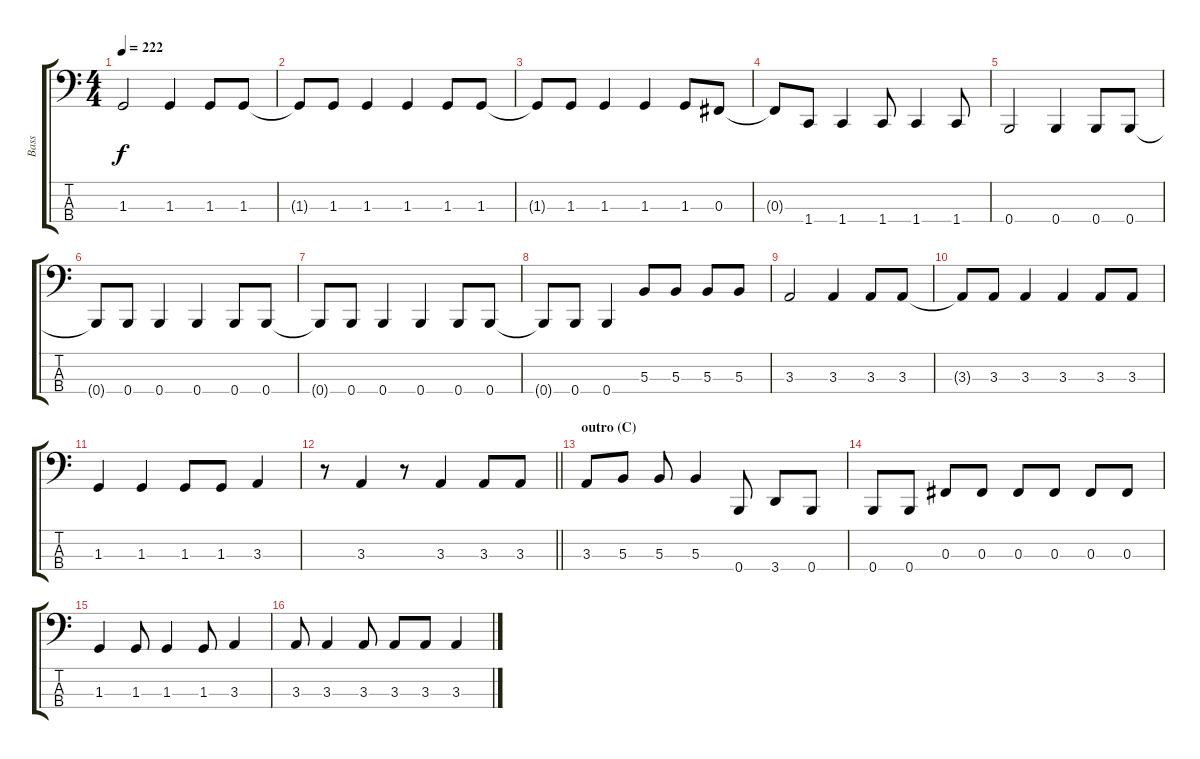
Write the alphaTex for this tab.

\track ("Bass" "Bass") {instrument electricbasspick}
\staff {score tabs}
\tuning (E2 B1 Gb1 B0) {hide}
\ts (4 4)
\tempo 222
\clef f4
\ks c
1.3.2{dy f} 1.3.4 1.3.8 1.3.8 |
1.3{t}.8 1.3.8 1.3.4 1.3.4 1.3.8 1.3.8 |
1.3{t}.8 1.3.8 1.3.4 1.3.4 1.3.8 0.3.8 |
0.3{t}.8 1.4.8 1.4.4 1.4.8 1.4.4 1.4.8 |
0.4.2 0.4.4 0.4.8 0.4.8 |
0.4{t}.8 0.4.8 0.4.4 0.4.4 0.4.8 0.4.8 |
0.4{t}.8 0.4.8 0.4.4 0.4.4 0.4.8 0.4.8 |
0.4{t}.8 0.4.8 0.4.4 5.3.8 5.3.8 5.3.8 5.3.8 |
3.3.2 3.3.4 3.3.8 3.3.8 |
3.3{t}.8 3.3.8 3.3.4 3.3.4 3.3.8 3.3.8 |
1.3.4 1.3.4 1.3.8 1.3.8 3.3.4 |
\barLineRight lightlight
r.8 3.3.4 r.8 3.3.4 3.3.8 3.3.8 |
\section ("" "outro (C)")
3.3.8 5.3.8 5.3.8 5.3.4 0.4.8 3.4.8 0.4.8 |
0.4.8 0.4.8 0.3.8 0.3.8 0.3.8 0.3.8 0.3.8 0.3.8 |
1.3.4 1.3.8 1.3.4 1.3.8 3.3.4 |
3.3.8 3.3.4 3.3.8 3.3.8 3.3.8 3.3.4
